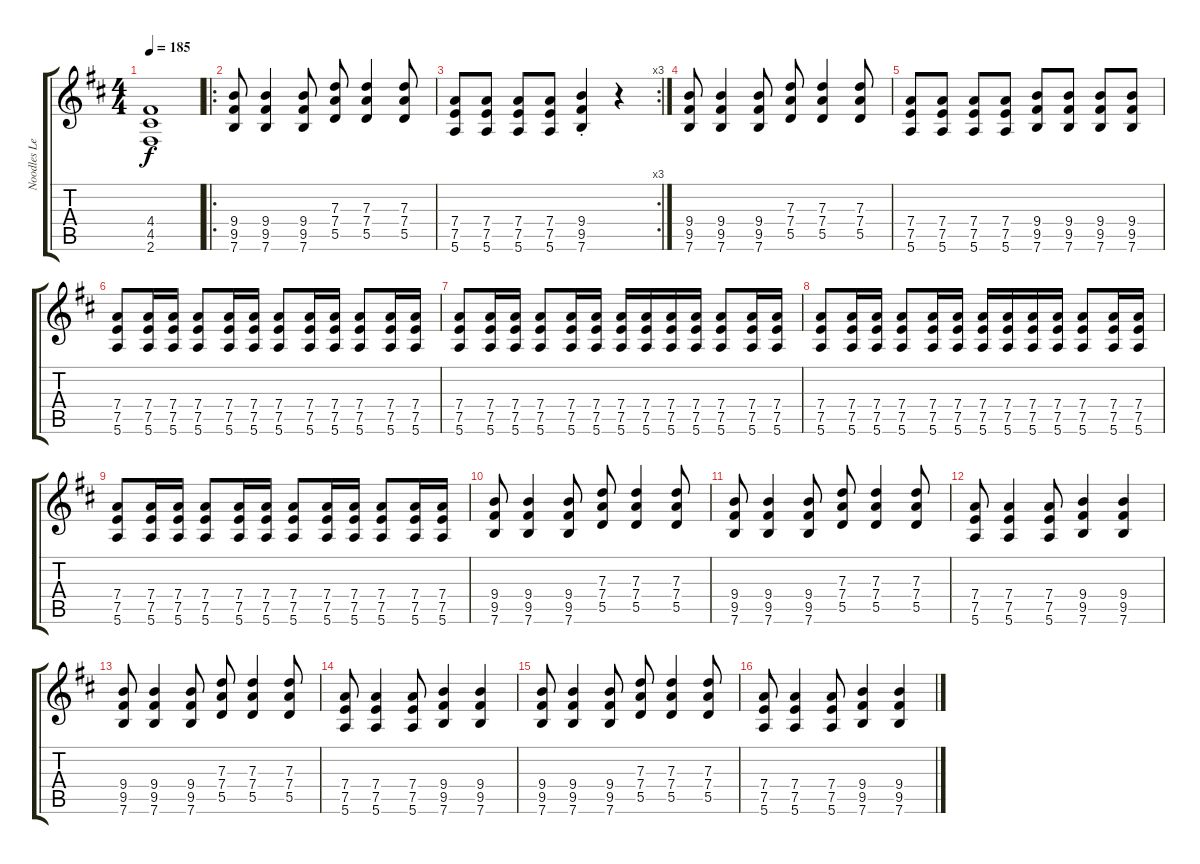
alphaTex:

\track ("Noodles Lead" "Noodles Le") {instrument distortionguitar}
\staff {score tabs}
\tuning (E4 B3 G3 D3 A2 E2) {hide}
\ts (4 4)
\tempo 185
\clef g2
\ks d
(4.4{t} 4.5{t} 2.6{t}).1{dy f} |
\ro
(9.4 9.5 7.6).8 (9.4 9.5 7.6).4 (9.4 9.5 7.6).8 (7.3 7.4 5.5).8 (7.3 7.4 5.5).4 (7.3 7.4 5.5).8 |
\rc 3
(7.4 7.5 5.6).8 (7.4 7.5 5.6).8 (7.4 7.5 5.6).8 (7.4 7.5 5.6).8 (9.4 9.5 7.6{st}).4 r.4 |
(9.4 9.5 7.6).8 (9.4 9.5 7.6).4 (9.4 9.5 7.6).8 (7.3 7.4 5.5).8 (7.3 7.4 5.5).4 (7.3 7.4 5.5).8 |
(7.4 7.5 5.6).8 (7.4 7.5 5.6).8 (7.4 7.5 5.6).8 (7.4 7.5 5.6).8 (9.4 9.5 7.6).8 (9.4 9.5 7.6).8 (9.4 9.5 7.6).8 (9.4 9.5 7.6).8 |
(7.4 7.5 5.6).8 (7.4 7.5 5.6).16 (7.4 7.5 5.6).16 (7.4 7.5 5.6).8 (7.4 7.5 5.6).16 (7.4 7.5 5.6).16 (7.4 7.5 5.6).8 (7.4 7.5 5.6).16 (7.4 7.5 5.6).16 (7.4 7.5 5.6).8 (7.4 7.5 5.6).16 (7.4 7.5 5.6).16 |
(7.4 7.5 5.6).8 (7.4 7.5 5.6).16 (7.4 7.5 5.6).16 (7.4 7.5 5.6).8 (7.4 7.5 5.6).16 (7.4 7.5 5.6).16 (7.4 7.5 5.6).16 (7.4 7.5 5.6).16 (7.4 7.5 5.6).16 (7.4 7.5 5.6).16 (7.4 7.5 5.6).8 (7.4 7.5 5.6).16 (7.4 7.5 5.6).16 |
(7.4 7.5 5.6).8 (7.4 7.5 5.6).16 (7.4 7.5 5.6).16 (7.4 7.5 5.6).8 (7.4 7.5 5.6).16 (7.4 7.5 5.6).16 (7.4 7.5 5.6).16 (7.4 7.5 5.6).16 (7.4 7.5 5.6).16 (7.4 7.5 5.6).16 (7.4 7.5 5.6).8 (7.4 7.5 5.6).16 (7.4 7.5 5.6).16 |
(7.4 7.5 5.6).8 (7.4 7.5 5.6).16 (7.4 7.5 5.6).16 (7.4 7.5 5.6).8 (7.4 7.5 5.6).16 (7.4 7.5 5.6).16 (7.4 7.5 5.6).8 (7.4 7.5 5.6).16 (7.4 7.5 5.6).16 (7.4 7.5 5.6).8 (7.4 7.5 5.6).16 (7.4 7.5 5.6).16 |
(9.4 9.5 7.6).8 (9.4 9.5 7.6).4 (9.4 9.5 7.6).8 (7.3 7.4 5.5).8 (7.3 7.4 5.5).4 (7.3 7.4 5.5).8 |
(9.4 9.5 7.6).8 (9.4 9.5 7.6).4 (9.4 9.5 7.6).8 (7.3 7.4 5.5).8 (7.3 7.4 5.5).4 (7.3 7.4 5.5).8 |
(7.4 7.5 5.6).8 (7.4 7.5 5.6).4 (7.4 7.5 5.6).8 (9.4 9.5 7.6).4 (9.4 9.5 7.6).4 |
(9.4 9.5 7.6).8 (9.4 9.5 7.6).4 (9.4 9.5 7.6).8 (7.3 7.4 5.5).8 (7.3 7.4 5.5).4 (7.3 7.4 5.5).8 |
(7.4 7.5 5.6).8 (7.4 7.5 5.6).4 (7.4 7.5 5.6).8 (9.4 9.5 7.6).4 (9.4 9.5 7.6).4 |
(9.4 9.5 7.6).8 (9.4 9.5 7.6).4 (9.4 9.5 7.6).8 (7.3 7.4 5.5).8 (7.3 7.4 5.5).4 (7.3 7.4 5.5).8 |
(7.4 7.5 5.6).8 (7.4 7.5 5.6).4 (7.4 7.5 5.6).8 (9.4 9.5 7.6).4 (9.4 9.5 7.6).4
